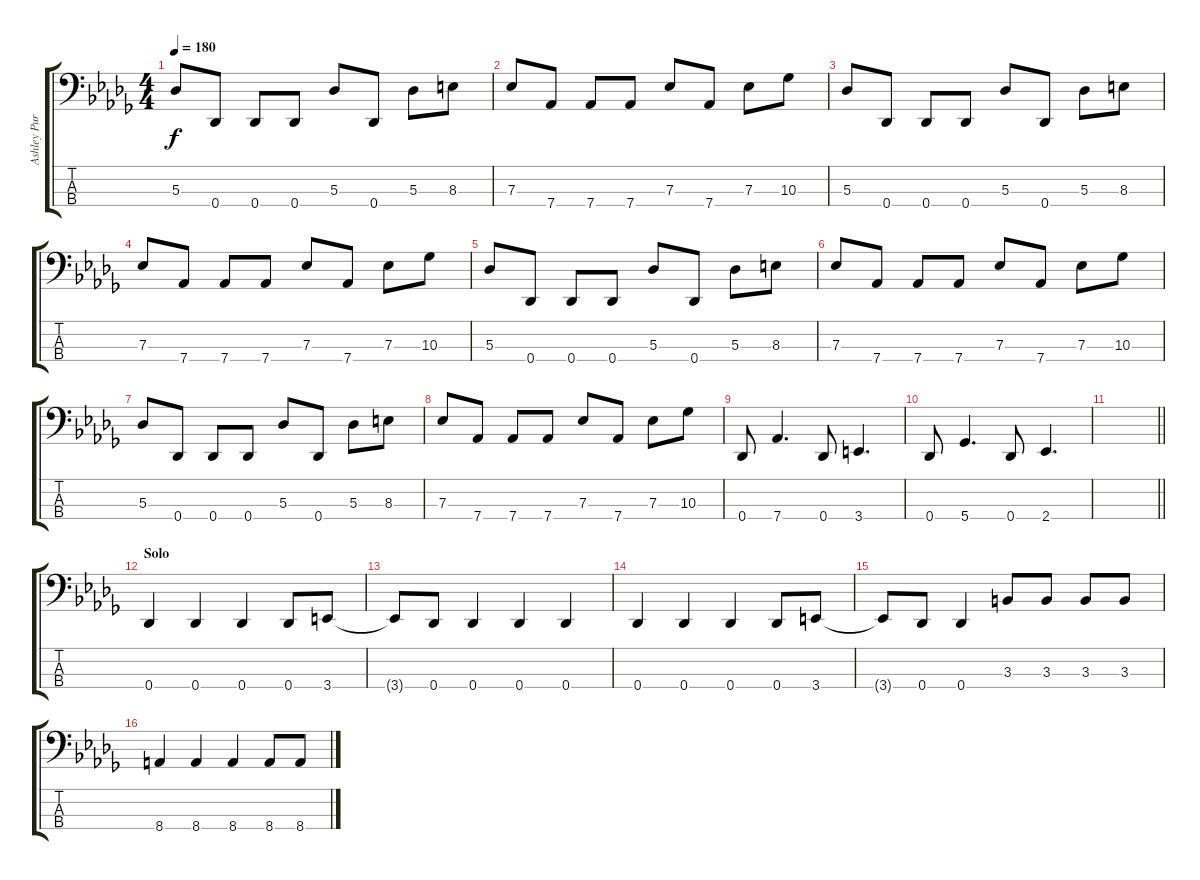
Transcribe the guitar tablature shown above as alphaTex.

\track ("Ashley Purdy" "Ashley Pur") {instrument electricbasspick}
\staff {score tabs}
\tuning (Gb2 Db2 Ab1 Db1) {hide}
\ts (4 4)
\tempo 180
\clef f4
\ks db
5.3.8{dy f} 0.4.8 0.4.8 0.4.8 5.3.8 0.4.8 5.3.8 8.3.8 |
7.3.8 7.4.8 7.4.8 7.4.8 7.3.8 7.4.8 7.3.8 10.3.8 |
5.3.8 0.4.8 0.4.8 0.4.8 5.3.8 0.4.8 5.3.8 8.3.8 |
7.3.8 7.4.8 7.4.8 7.4.8 7.3.8 7.4.8 7.3.8 10.3.8 |
5.3.8 0.4.8 0.4.8 0.4.8 5.3.8 0.4.8 5.3.8 8.3.8 |
7.3.8 7.4.8 7.4.8 7.4.8 7.3.8 7.4.8 7.3.8 10.3.8 |
5.3.8 0.4.8 0.4.8 0.4.8 5.3.8 0.4.8 5.3.8 8.3.8 |
7.3.8 7.4.8 7.4.8 7.4.8 7.3.8 7.4.8 7.3.8 10.3.8 |
0.4.8 7.4.4{d} 0.4.8 3.4.4{d} |
0.4.8 5.4.4{d} 0.4.8 2.4.4{d} |
\barLineRight lightlight
|
\section ("" "Solo")
0.4.4 0.4.4 0.4.4 0.4.8 3.4.8 |
3.4{t}.8 0.4.8 0.4.4 0.4.4 0.4.4 |
0.4.4 0.4.4 0.4.4 0.4.8 3.4.8 |
3.4{t}.8 0.4.8 0.4.4 3.3.8 3.3.8 3.3.8 3.3.8 |
8.4.4 8.4.4 8.4.4 8.4.8 8.4.8
